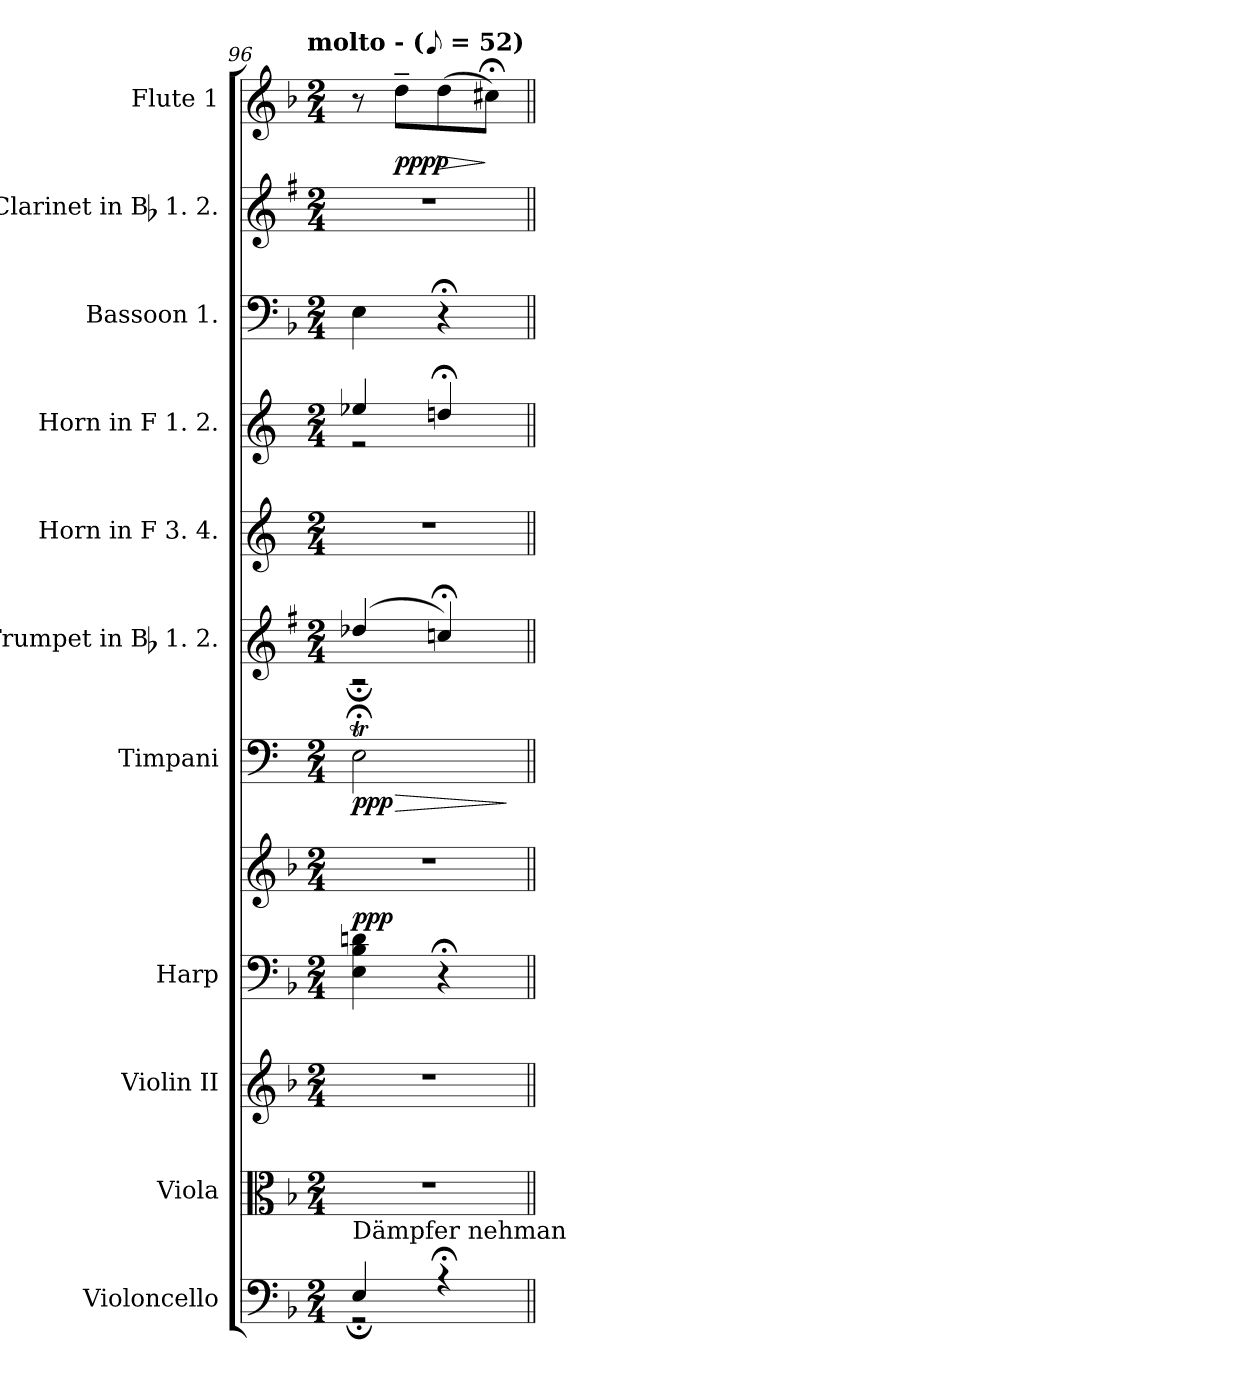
**kern	**kern	**kern	**kern	**kern	**dynam	**kern	**dynam	**kern	**kern	**kern	**kern	**kern	**kern	**dynam
*part11	*part10	*part9	*part8	*part8	*part8	*part7	*part7	*part6	*part5	*part4	*part3	*part2	*part1	*part1
*staff12	*staff11	*staff10	*staff9	*staff8	*staff8/9	*staff7	*staff7	*staff6	*staff5	*staff4	*staff3	*staff2	*staff1	*staff1
*I"Violoncello	*I"Viola	*I"Violin II	*I"Harp	*	*	*I"Timpani	*	*I"Trumpet in Bb 1. 2.	*I"Horn in F 3. 4.	*I"Horn in F 1. 2.	*I"Bassoon 1.	*I"Clarinet in Bb 1. 2.	*I"Flute 1	*
*I'Vc.	*I'Vla.	*I'Vln. II	*I'Hp.	*	*	*I'Timp.	*	*I'Tpt.	*I'Hn.	*I'Hn.	*I'Bsn.	*I'Cl.	*I'Fl.	*
*clefF4	*clefC3	*clefG2	*clefF4	*clefG2	*	*clefF4	*	*clefG2	*clefG2	*clefG2	*clefF4	*clefG2	*clefG2	*
*	*	*	*	*	*	*	*	*ITrd1c2	*ITrd4c7	*ITrd4c7	*	*ITrd1c2	*	*
*k[b-]	*k[b-]	*k[b-]	*k[b-]	*k[b-]	*	*k[]	*	*k[b-]	*k[b-]	*k[b-]	*k[b-]	*k[b-]	*k[b-]	*
*F:	*F:	*F:	*F:	*F:	*	*C:	*	*F:	*F:	*F:	*F:	*F:	*F:	*
!!LO:TX:omd:t=molto - ([8th] = 52)
*M2/4	*M2/4	*M2/4	*M2/4	*M2/4	*	*M2/4	*	*M2/4	*M2/4	*M2/4	*M2/4	*M2/4	*M2/4	*
*MM26	*MM26	*MM26	*MM26	*MM26	*	*MM26	*	*MM26	*MM26	*MM26	*MM26	*MM26	*MM26	*
=96	=96	=96	=96	=96	=96	=96	=96	=96	=96	=96	=96	=96	=96	=96
*^	*	*	*	*	*	*	*	*	*	*	*	*	*	*
!LO:TX:a:t=Dämpfer nehman	!	!	!	!	!	!	!	!	!	!	!	!	!	!	!
!	!	!	!	!	!	!	!	!LO:HP:b	!	!	!	!	!	!	!
*	*	*	*	*	*	*	*	*	*^	*	*^	*	*	*	*
4E	2r;<	2r	2r	4E 4B- 4dn	2r	ppp	2Et;<	> ppp	(4cc-X	2r;<A	2r	4a-X	2re	4E	2r	8r	.
.	.	.	.	.	.	.	.	.	.	.	.	.	.	.	.	8dd~L	pppp
!	!	!	!	!	!	!	!	!	!	!	!	!	!	!	!	!	!LO:HP:b
4r;<	.	.	.	4r;<	.	.	.	.	4b-X;<)	.	.	4gn;<	.	4r;<	.	(8dd	>
.	.	.	.	.	.	.	.	.	.	.	.	.	.	.	.	8cc#X;<J)	]
*v	*v	*	*	*	*	*	*	*	*v	*v	*	*v	*v	*	*	*	*
.	.	.	.	.	.	.	]	.	.	.	.	.	.	.
=||	=||	=||	=||	=||	=||	=||	=||	=||	=||	=||	=||	=||	=||	=||
*-	*-	*-	*-	*-	*-	*-	*-	*-	*-	*-	*-	*-	*-	*-
